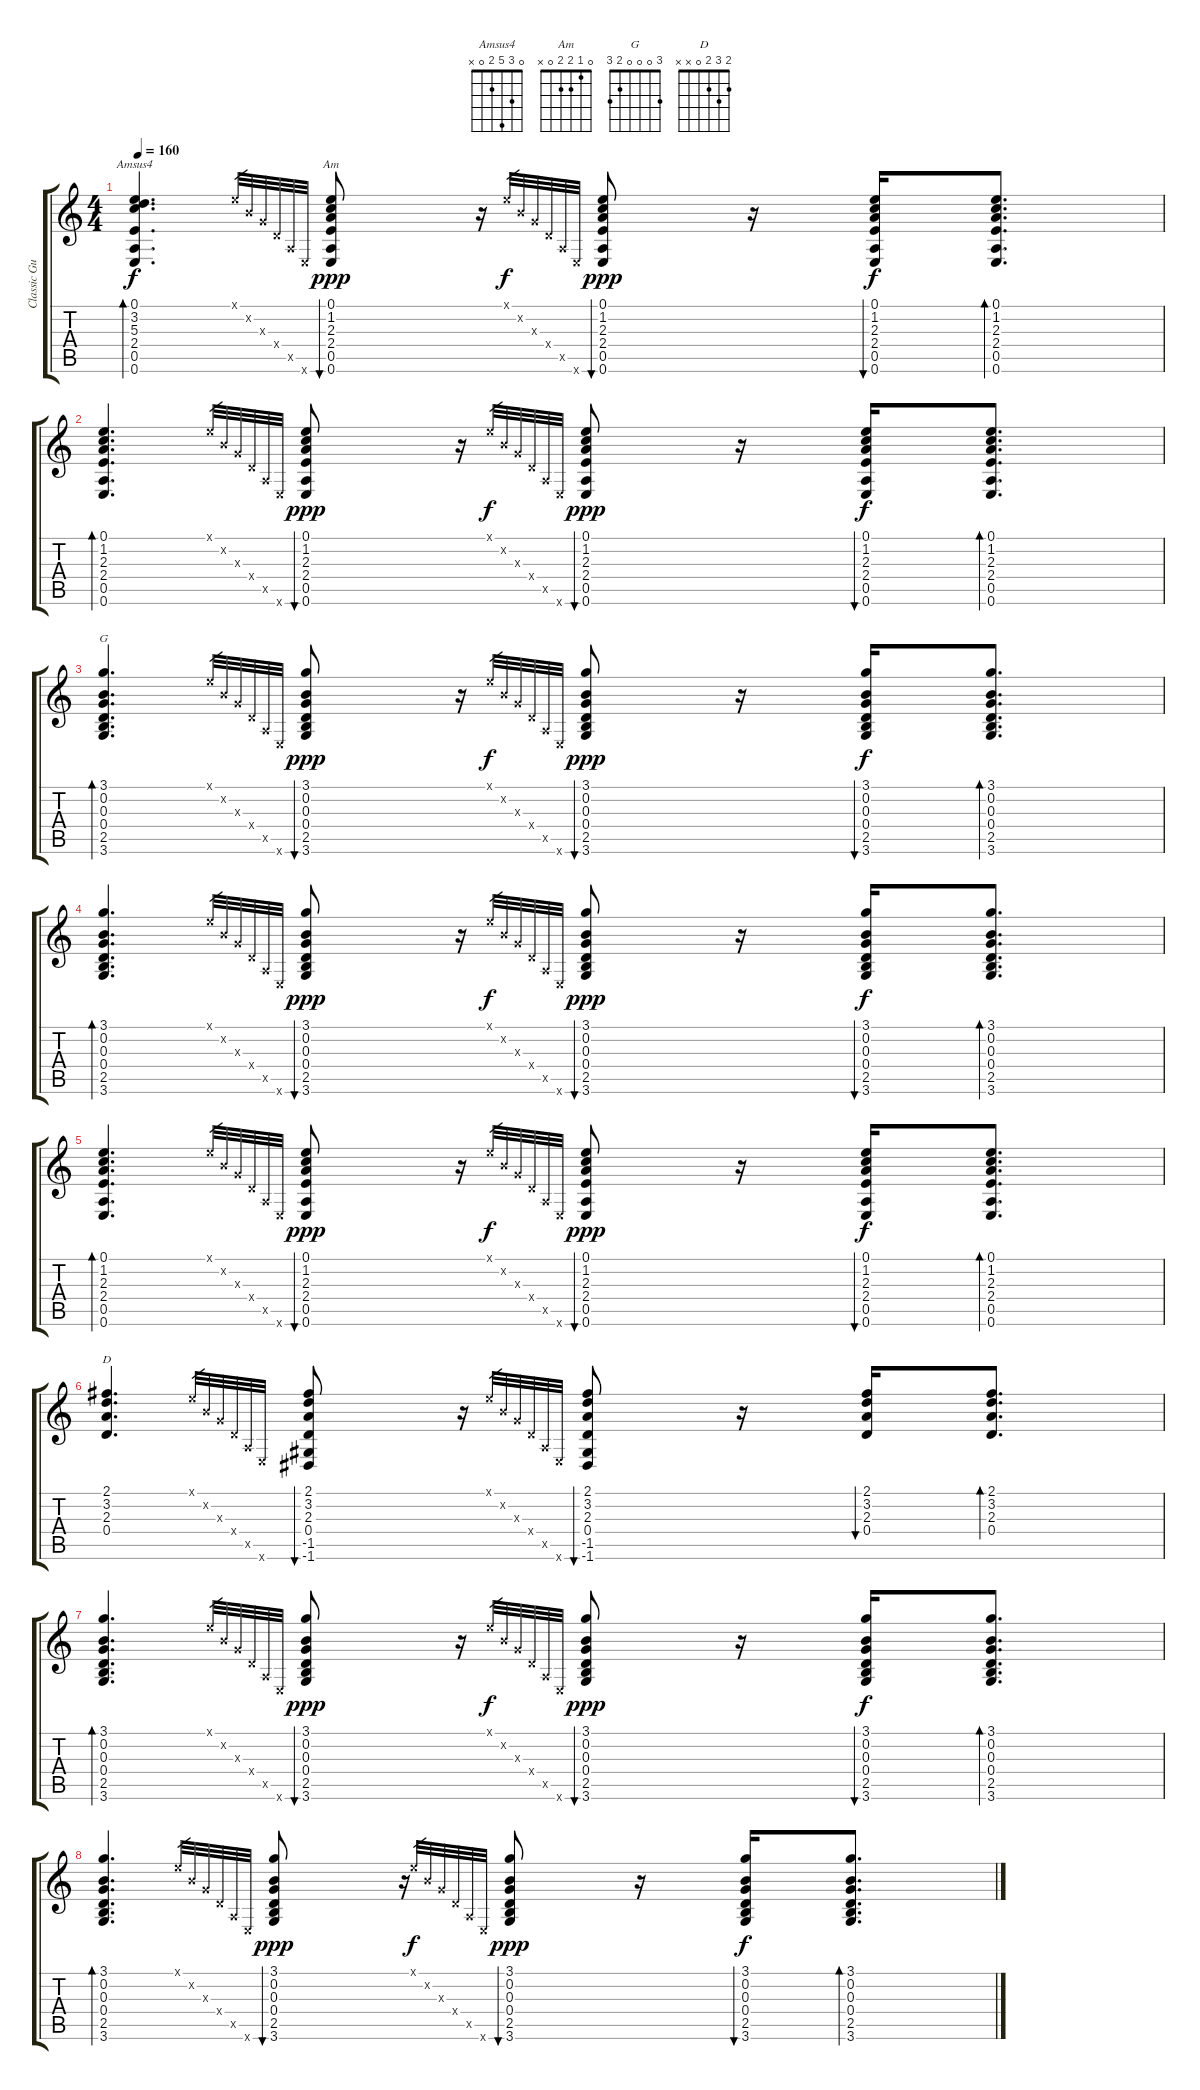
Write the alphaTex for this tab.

\track ("Classic Guitar" "Classic Gu") {instrument acousticguitarnylon}
\staff {score tabs}
\tuning (E4 B3 G3 D3 A2 E2) {hide}
\chord ("Amsus4" 0 3 5 2 0 x)
\chord ("Am" 0 1 2 2 0 x)
\chord ("G" 3 0 0 0 2 3)
\chord ("D" 2 3 2 0 x x)
\ts (4 4)
\tempo 160
\clef g2
\ks c
(0.1 3.2 5.3 2.4 0.5 0.6).4{d bd 240 ch "Amsus4" dy f} 0.1{x}.32{gr} 0.2{x}.32{gr} 0.3{x}.32{gr} 0.4{x}.32{gr} 0.5{x}.32{gr} 0.6{x}.32{gr} (0.1 1.2 2.3 2.4 0.5 0.6).8{bu 30 ch "Am" dy ppp} r.16 0.1{x}.32{gr dy f} 0.2{x}.32{gr} 0.3{x}.32{gr} 0.4{x}.32{gr} 0.5{x}.32{gr} 0.6{x}.32{gr} (0.1 1.2 2.3 2.4 0.5 0.6).8{bu 30 dy ppp} r.16 (0.1 1.2 2.3 2.4 0.5 0.6).16{bu 30 dy f} (0.1 1.2 2.3 2.4 0.5 0.6).8{d bd 120} |
(0.1 1.2 2.3 2.4 0.5 0.6).4{d bd 240} 0.1{x}.32{gr} 0.2{x}.32{gr} 0.3{x}.32{gr} 0.4{x}.32{gr} 0.5{x}.32{gr} 0.6{x}.32{gr} (0.1 1.2 2.3 2.4 0.5 0.6).8{bu 30 dy ppp} r.16 0.1{x}.32{gr dy f} 0.2{x}.32{gr} 0.3{x}.32{gr} 0.4{x}.32{gr} 0.5{x}.32{gr} 0.6{x}.32{gr} (0.1 1.2 2.3 2.4 0.5 0.6).8{bu 30 dy ppp} r.16 (0.1 1.2 2.3 2.4 0.5 0.6).16{bu 30 dy f} (0.1 1.2 2.3 2.4 0.5 0.6).8{d bd 120} |
(3.1 0.2 0.3 0.4 2.5 3.6).4{d bd 240 ch "G"} 0.1{x}.32{gr} 0.2{x}.32{gr} 0.3{x}.32{gr} 0.4{x}.32{gr} 0.5{x}.32{gr} 0.6{x}.32{gr} (3.1 0.2 0.3 0.4 2.5 3.6).8{bu 30 dy ppp} r.16 0.1{x}.32{gr dy f} 0.2{x}.32{gr} 0.3{x}.32{gr} 0.4{x}.32{gr} 0.5{x}.32{gr} 0.6{x}.32{gr} (3.1 0.2 0.3 0.4 2.5 3.6).8{bu 30 dy ppp} r.16 (3.1 0.2 0.3 0.4 2.5 3.6).16{bu 30 dy f} (3.1 0.2 0.3 0.4 2.5 3.6).8{d bd 120} |
(3.1 0.2 0.3 0.4 2.5 3.6).4{d bd 240} 0.1{x}.32{gr} 0.2{x}.32{gr} 0.3{x}.32{gr} 0.4{x}.32{gr} 0.5{x}.32{gr} 0.6{x}.32{gr} (3.1 0.2 0.3 0.4 2.5 3.6).8{bu 30 dy ppp} r.16 0.1{x}.32{gr dy f} 0.2{x}.32{gr} 0.3{x}.32{gr} 0.4{x}.32{gr} 0.5{x}.32{gr} 0.6{x}.32{gr} (3.1 0.2 0.3 0.4 2.5 3.6).8{bu 30 dy ppp} r.16 (3.1 0.2 0.3 0.4 2.5 3.6).16{bu 30 dy f} (3.1 0.2 0.3 0.4 2.5 3.6).8{d bd 120} |
(0.1 1.2 2.3 2.4 0.5 0.6).4{d bd 240} 0.1{x}.32{gr} 0.2{x}.32{gr} 0.3{x}.32{gr} 0.4{x}.32{gr} 0.5{x}.32{gr} 0.6{x}.32{gr} (0.1 1.2 2.3 2.4 0.5 0.6).8{bu 30 dy ppp} r.16 0.1{x}.32{gr dy f} 0.2{x}.32{gr} 0.3{x}.32{gr} 0.4{x}.32{gr} 0.5{x}.32{gr} 0.6{x}.32{gr} (0.1 1.2 2.3 2.4 0.5 0.6).8{bu 30 dy ppp} r.16 (0.1 1.2 2.3 2.4 0.5 0.6).16{bu 30 dy f} (0.1 1.2 2.3 2.4 0.5 0.6).8{d bd 120} |
(2.1 3.2 2.3 0.4).4{d ch "D"} 0.1{x}.32{gr} 0.2{x}.32{gr} 0.3{x}.32{gr} 0.4{x}.32{gr} 0.5{x}.32{gr} 0.6{x}.32{gr} (2.1 3.2 2.3 0.4 -1.5 -1.6).8{bu 30} r.16 0.1{x}.32{gr} 0.2{x}.32{gr} 0.3{x}.32{gr} 0.4{x}.32{gr} 0.5{x}.32{gr} 0.6{x}.32{gr} (2.1 3.2 2.3 0.4 -1.5 -1.6).8{bu 30} r.16 (2.1 3.2 2.3 0.4).16{bu 30} (2.1 3.2 2.3 0.4).8{d bd 120} |
(3.1 0.2 0.3 0.4 2.5 3.6).4{d bd 240} 0.1{x}.32{gr} 0.2{x}.32{gr} 0.3{x}.32{gr} 0.4{x}.32{gr} 0.5{x}.32{gr} 0.6{x}.32{gr} (3.1 0.2 0.3 0.4 2.5 3.6).8{bu 30 dy ppp} r.16 0.1{x}.32{gr dy f} 0.2{x}.32{gr} 0.3{x}.32{gr} 0.4{x}.32{gr} 0.5{x}.32{gr} 0.6{x}.32{gr} (3.1 0.2 0.3 0.4 2.5 3.6).8{bu 30 dy ppp} r.16 (3.1 0.2 0.3 0.4 2.5 3.6).16{bu 30 dy f} (3.1 0.2 0.3 0.4 2.5 3.6).8{d bd 120} |
(3.1 0.2 0.3 0.4 2.5 3.6).4{d bd 240} 0.1{x}.32{gr} 0.2{x}.32{gr} 0.3{x}.32{gr} 0.4{x}.32{gr} 0.5{x}.32{gr} 0.6{x}.32{gr} (3.1 0.2 0.3 0.4 2.5 3.6).8{bu 30 dy ppp} r.16 0.1{x}.32{gr dy f} 0.2{x}.32{gr} 0.3{x}.32{gr} 0.4{x}.32{gr} 0.5{x}.32{gr} 0.6{x}.32{gr} (3.1 0.2 0.3 0.4 2.5 3.6).8{bu 30 dy ppp} r.16 (3.1 0.2 0.3 0.4 2.5 3.6).16{bu 30 dy f} (3.1 0.2 0.3 0.4 2.5 3.6).8{d bd 120}
